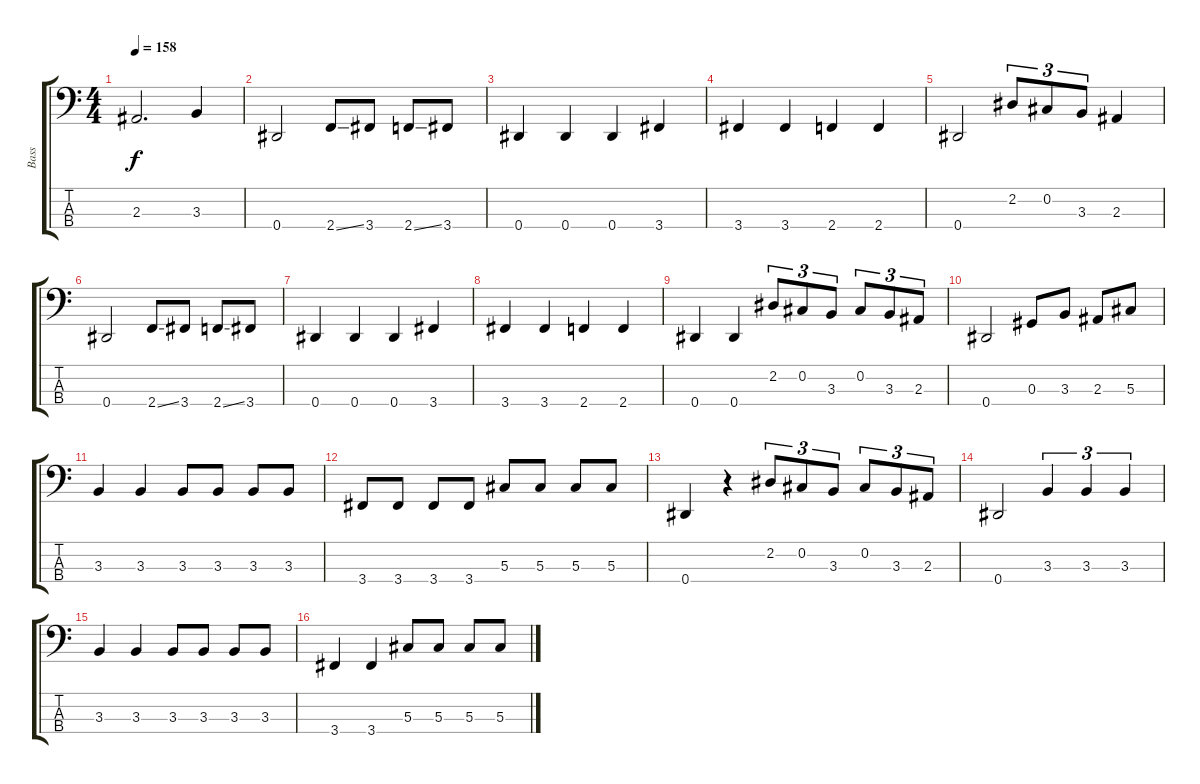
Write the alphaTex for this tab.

\track ("Bass" "Bass") {instrument electricbassfinger}
\staff {score tabs}
\tuning (Gb2 Db2 Ab1 Eb1) {hide}
\ts (4 4)
\tempo 158
\clef f4
\ks c
2.3.2{d dy f} 3.3.4 |
0.4.2 2.4{ss}.8 3.4.8 2.4{ss}.8 3.4.8 |
0.4.4 0.4.4 0.4.4 3.4.4 |
3.4.4 3.4.4 2.4.4 2.4.4 |
0.4.2 2.2.8{tu (3 2)} 0.2.8{tu (3 2)} 3.3.8{tu (3 2)} 2.3.4 |
0.4.2 2.4{ss}.8 3.4.8 2.4{ss}.8 3.4.8 |
0.4.4 0.4.4 0.4.4 3.4.4 |
3.4.4 3.4.4 2.4.4 2.4.4 |
0.4.4 0.4.4 2.2.8{tu (3 2)} 0.2.8{tu (3 2)} 3.3.8{tu (3 2)} 0.2.8{tu (3 2)} 3.3.8{tu (3 2)} 2.3.8{tu (3 2)} |
0.4.2 0.3.8 3.3.8 2.3.8 5.3.8 |
3.3.4 3.3.4 3.3.8 3.3.8 3.3.8 3.3.8 |
3.4.8 3.4.8 3.4.8 3.4.8 5.3.8 5.3.8 5.3.8 5.3.8 |
0.4.4 r.4 2.2.8{tu (3 2)} 0.2.8{tu (3 2)} 3.3.8{tu (3 2)} 0.2.8{tu (3 2)} 3.3.8{tu (3 2)} 2.3.8{tu (3 2)} |
0.4.2 3.3.4{tu (3 2)} 3.3.4{tu (3 2)} 3.3.4{tu (3 2)} |
3.3.4 3.3.4 3.3.8 3.3.8 3.3.8 3.3.8 |
3.4.4 3.4.4 5.3.8 5.3.8 5.3.8 5.3.8
